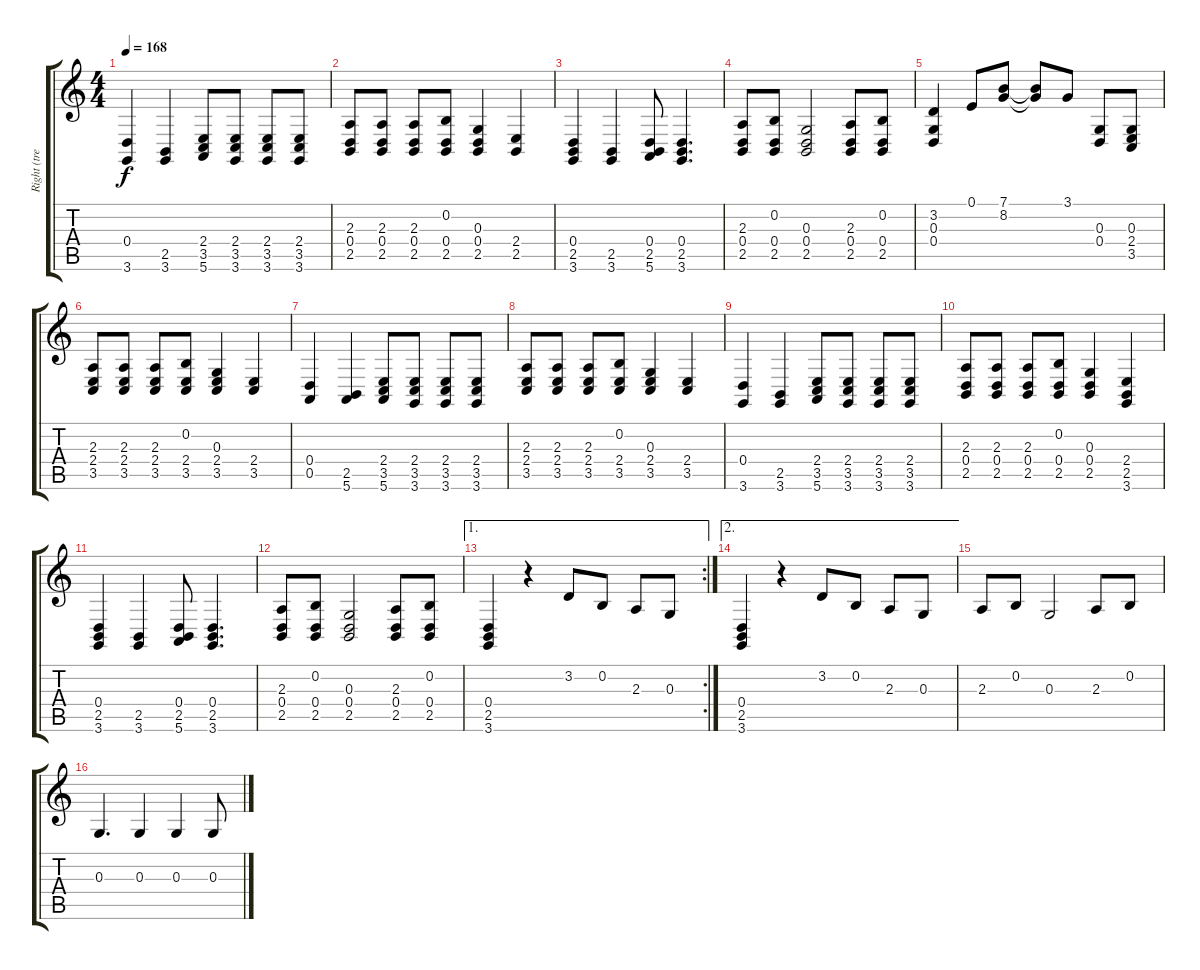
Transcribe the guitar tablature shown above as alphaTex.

\track ("Right (treble)" "Right (tre") {instrument acousticgrandpiano}
\staff {score tabs}
\tuning (E4 B3 G3 D3 A2 E2) {hide}
\ts (4 4)
\tempo 168
\clef g2
\ks c
(0.4 3.6).4{dy f} (2.5 3.6).4 (2.4 3.5 5.6).8 (2.4 3.5 3.6).8 (2.4 3.5 3.6).8 (2.4 3.5 3.6).8 |
(2.3 0.4 2.5).8 (2.3 0.4 2.5).8 (2.3 0.4 2.5).8 (0.2 0.4 2.5).8 (0.3 0.4 2.5).4 (2.4 2.5).4 |
(0.4 2.5 3.6).4 (2.5 3.6).4 (0.4 2.5 5.6).8 (0.4 2.5 3.6).4{d} |
(2.3 0.4 2.5).8 (0.2 0.4 2.5).8 (0.3 0.4 2.5).2 (2.3 0.4 2.5).8 (0.2 0.4 2.5).8 |
(3.2 0.3 0.4).4 0.1.8 (7.1 8.2).8 (7.1{t} 8.2{t}).8 3.1.8 (0.3 0.4).8 (0.3 2.4 3.5).8 |
(2.3 2.4 3.5).8 (2.3 2.4 3.5).8 (2.3 2.4 3.5).8 (0.2 2.4 3.5).8 (0.3 2.4 3.5).4 (2.4 3.5).4 |
(0.4 0.5).4 (2.5 5.6).4 (2.4 3.5 5.6).8 (2.4 3.5 3.6).8 (2.4 3.5 3.6).8 (2.4 3.5 3.6).8 |
(2.3 2.4 3.5).8 (2.3 2.4 3.5).8 (2.3 2.4 3.5).8 (0.2 2.4 3.5).8 (0.3 2.4 3.5).4 (2.4 3.5).4 |
(0.4 3.6).4 (2.5 3.6).4 (2.4 3.5 5.6).8 (2.4 3.5 3.6).8 (2.4 3.5 3.6).8 (2.4 3.5 3.6).8 |
(2.3 0.4 2.5).8 (2.3 0.4 2.5).8 (2.3 0.4 2.5).8 (0.2 0.4 2.5).8 (0.3 0.4 2.5).4 (2.4 2.5 3.6).4 |
(0.4 2.5 3.6).4 (2.5 3.6).4 (0.4 2.5 5.6).8 (0.4 2.5 3.6).4{d} |
(2.3 0.4 2.5).8 (0.2 0.4 2.5).8 (0.3 0.4 2.5).2 (2.3 0.4 2.5).8 (0.2 0.4 2.5).8 |
\ae 1
\rc 2
(0.4 2.5 3.6).4 r.4 3.2.8 0.2.8 2.3.8 0.3.8 |
\ae 2
(0.4 2.5 3.6).4 r.4 3.2.8 0.2.8 2.3.8 0.3.8 |
2.3.8 0.2.8 0.3.2 2.3.8 0.2.8 |
0.3.4{d} 0.3.4 0.3.4 0.3.8
